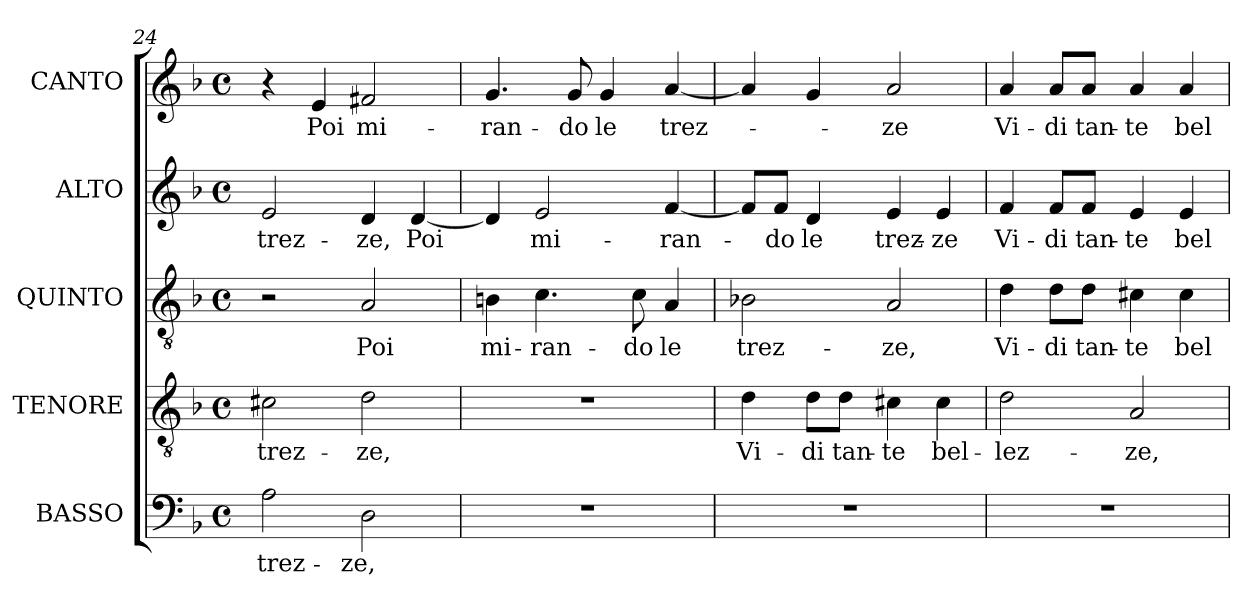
**kern	**text	**kern	**text	**kern	**text	**kern	**text	**kern	**text
*part5	*part5	*part4	*part4	*part3	*part3	*part2	*part2	*part1	*part1
*staff5	*staff5	*staff4	*staff4	*staff3	*staff3	*staff2	*staff2	*staff1	*staff1
*I"BASSO	*	*I"TENORE	*	*I"QUINTO	*	*I"ALTO	*	*I"CANTO	*
*I'B	*	*I'T.	*	*I'T	*	*I'A.	*	*	*
*clefF4	*	*clefGv2	*	*clefGv2	*	*clefG2	*	*clefG2	*
*	*	*ITrd7c12	*	*ITrd7c12	*	*	*	*	*
*k[b-]	*	*k[b-]	*	*k[b-]	*	*k[b-]	*	*k[b-]	*
*F:	*	*F:	*	*F:	*	*F:	*	*F:	*
*M4/4	*	*M4/4	*	*M4/4	*	*M4/4	*	*M4/4	*
*met(c)	*	*met(c)	*	*met(c)	*	*met(c)	*	*met(c)	*
=24	=24	=24	=24	=24	=24	=24	=24	=24	=24
!	!LO:LY:b:color=#000000	!	!	!	!	!	!	!	!
!	!	!	!LO:LY:b:color=#000000	!	!	!	!	!	!
!	!	!	!	!	!	!	!LO:LY:b:color=#000000	!	!
2Ai\	trez-	2C#Xi\	trez-	2r	.	2ei/	trez-	4r	.
!	!	!	!	!	!	!	!	!	!LO:LY:b:color=#000000
.	.	.	.	.	.	.	.	4ei/	Poi
!	!LO:LY:b:color=#000000	!	!	!	!	!	!	!	!
!	!	!	!LO:LY:b:color=#000000	!	!	!	!	!	!
!	!	!	!	!	!LO:LY:b:color=#000000	!	!	!	!
!	!	!	!	!	!	!	!LO:LY:b:color=#000000	!	!
!	!	!	!	!	!	!	!	!	!LO:LY:b:color=#000000
2Di\	-ze,	2Di\	-ze,	2AAi/	Poi	4di/	-ze,	2f#Xi/	mi-
!	!	!	!	!	!	!	!LO:LY:b:color=#000000	!	!
.	.	.	.	.	.	[<4di/	Poi	.	.
=25	=25	=25	=25	=25	=25	=25	=25	=25	=25
!	!	!	!	!	!LO:LY:b:color=#000000	!	!	!	!
!	!	!	!	!	!	!	!	!	!LO:LY:b:color=#000000
1r	.	1r	.	4BBni\	mi-	4di/]	.	4.gi/	-ran-
!	!	!	!	!	!LO:LY:b:color=#000000	!	!	!	!
!	!	!	!	!	!	!	!LO:LY:b:color=#000000	!	!
.	.	.	.	4.Ci\	-ran-	2ei/	mi-	.	.
!	!	!	!	!	!	!	!	!	!LO:LY:b:color=#000000
.	.	.	.	.	.	.	.	8gi/	-do
!	!	!	!	!	!	!	!	!	!LO:LY:b:color=#000000
.	.	.	.	.	.	.	.	4gi/	le
!	!	!	!	!	!LO:LY:b:color=#000000	!	!	!	!
.	.	.	.	8Ci\	-do	.	.	.	.
!	!	!	!	!	!LO:LY:b:color=#000000	!	!	!	!
!	!	!	!	!	!	!	!LO:LY:b:color=#000000	!	!
!	!	!	!	!	!	!	!	!	!LO:LY:b:color=#000000
.	.	.	.	4AAi/	le	[<4fi/	-ran-	[<4ai/	trez-
!!LO:LB:g=z
=26	=26	=26	=26	=26	=26	=26	=26	=26	=26
!	!	!	!LO:LY:b:color=#000000	!	!	!	!	!	!
!	!	!	!	!	!LO:LY:b:color=#000000	!	!	!	!
1r	.	4Di\	Vi-	2BB-Xi\	trez-	8fi/L]	.	4ai/]	.
!	!	!	!	!	!	!	!LO:LY:b:color=#000000	!	!
.	.	.	.	.	.	8fi/J	-do	.	.
!	!	!	!LO:LY:b:color=#000000	!	!	!	!	!	!
!	!	!	!	!	!	!	!LO:LY:b:color=#000000	!	!
.	.	8Di\L	-di	.	.	4di/	le	4gi/	.
!	!	!	!LO:LY:b:color=#000000	!	!	!	!	!	!
.	.	8Di\J	tan-	.	.	.	.	.	.
!	!	!	!LO:LY:b:color=#000000	!	!	!	!	!	!
!	!	!	!	!	!LO:LY:b:color=#000000	!	!	!	!
!	!	!	!	!	!	!	!LO:LY:b:color=#000000	!	!
!	!	!	!	!	!	!	!	!	!LO:LY:b:color=#000000
.	.	4C#Xi\	-te	2AAi/	-ze,	4ei/	trez-	2ai/	-ze
!	!	!	!LO:LY:b:color=#000000	!	!	!	!	!	!
!	!	!	!	!	!	!	!LO:LY:b:color=#000000	!	!
.	.	4C#i\	bel-	.	.	4ei/	-ze	.	.
=27	=27	=27	=27	=27	=27	=27	=27	=27	=27
!	!	!	!LO:LY:b:color=#000000	!	!	!	!	!	!
!	!	!	!	!	!LO:LY:b:color=#000000	!	!	!	!
!	!	!	!	!	!	!	!LO:LY:b:color=#000000	!	!
!	!	!	!	!	!	!	!	!	!LO:LY:b:color=#000000
1r	.	2Di\	-lez-	4Di\	Vi-	4fi/	Vi-	4ai/	Vi-
!	!	!	!	!	!LO:LY:b:color=#000000	!	!	!	!
!	!	!	!	!	!	!	!LO:LY:b:color=#000000	!	!
!	!	!	!	!	!	!	!	!	!LO:LY:b:color=#000000
.	.	.	.	8Di\L	-di	8fi/L	-di	8ai/L	-di
!	!	!	!	!	!LO:LY:b:color=#000000	!	!	!	!
!	!	!	!	!	!	!	!LO:LY:b:color=#000000	!	!
!	!	!	!	!	!	!	!	!	!LO:LY:b:color=#000000
.	.	.	.	8Di\J	tan-	8fi/J	tan-	8ai/J	tan-
!	!	!	!LO:LY:b:color=#000000	!	!	!	!	!	!
!	!	!	!	!	!LO:LY:b:color=#000000	!	!	!	!
!	!	!	!	!	!	!	!LO:LY:b:color=#000000	!	!
!	!	!	!	!	!	!	!	!	!LO:LY:b:color=#000000
.	.	2AAi/	-ze,	4C#Xi\	-te	4ei/	-te	4ai/	-te
!	!	!	!	!	!LO:LY:b:color=#000000	!	!	!	!
!	!	!	!	!	!	!	!LO:LY:b:color=#000000	!	!
!	!	!	!	!	!	!	!	!	!LO:LY:b:color=#000000
.	.	.	.	4C#i\	bel-	4ei/	bel-	4ai/	bel-
=	=	=	=	=	=	=	=	=	=
*-	*-	*-	*-	*-	*-	*-	*-	*-	*-
